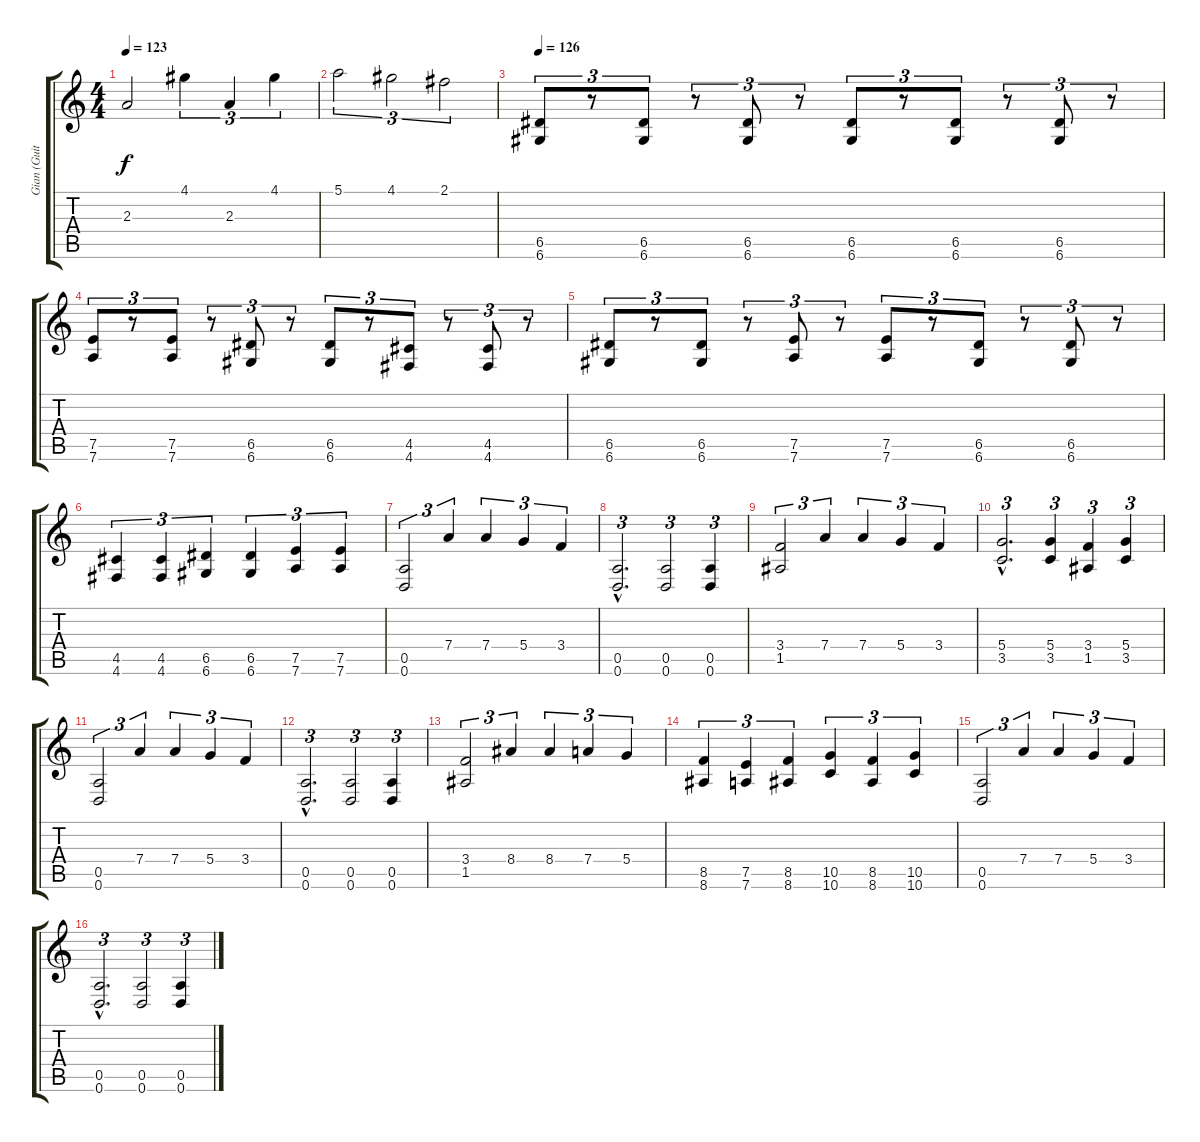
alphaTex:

\track ("Gian (Guitar)" "Gian (Guit") {instrument overdrivenguitar}
\staff {score tabs}
\tuning (E4 B3 G3 D3 A2 D2) {hide}
\ts (4 4)
\tempo 123
\clef g2
\ks c
2.3.2{dy f} 4.1.4{tu (3 2)} 2.3.4{tu (3 2)} 4.1.4{tu (3 2)} |
5.1.2{tu (3 2)} 4.1.2{tu (3 2)} 2.1.2{tu (3 2)} |
\tempo 126
(6.5 6.6).8{tu (3 2)} r.8{tu (3 2)} (6.5 6.6).8{tu (3 2)} r.8{tu (3 2)} (6.5 6.6).8{tu (3 2)} r.8{tu (3 2)} (6.5 6.6).8{tu (3 2)} r.8{tu (3 2)} (6.5 6.6).8{tu (3 2)} r.8{tu (3 2)} (6.5 6.6).8{tu (3 2)} r.8{tu (3 2)} |
(7.5 7.6).8{tu (3 2)} r.8{tu (3 2)} (7.5 7.6).8{tu (3 2)} r.8{tu (3 2)} (6.5 6.6).8{tu (3 2)} r.8{tu (3 2)} (6.5 6.6).8{tu (3 2)} r.8{tu (3 2)} (4.5 4.6).8{tu (3 2)} r.8{tu (3 2)} (4.5 4.6).8{tu (3 2)} r.8{tu (3 2)} |
(6.5 6.6).8{tu (3 2)} r.8{tu (3 2)} (6.5 6.6).8{tu (3 2)} r.8{tu (3 2)} (7.5 7.6).8{tu (3 2)} r.8{tu (3 2)} (7.5 7.6).8{tu (3 2)} r.8{tu (3 2)} (6.5 6.6).8{tu (3 2)} r.8{tu (3 2)} (6.5 6.6).8{tu (3 2)} r.8{tu (3 2)} |
(4.5 4.6).4{tu (3 2)} (4.5 4.6).4{tu (3 2)} (6.5 6.6).4{tu (3 2)} (6.5 6.6).4{tu (3 2)} (7.5 7.6).4{tu (3 2)} (7.5 7.6).4{tu (3 2)} |
(0.5 0.6).2{tu (3 2)} 7.4.4{tu (3 2)} 7.4.4{tu (3 2)} 5.4.4{tu (3 2)} 3.4.4{tu (3 2)} |
(0.5{hac} 0.6{hac}).2{d tu (3 2)} (0.5 0.6).2{tu (3 2)} (0.5 0.6).4{tu (3 2)} |
(3.4 1.5).2{tu (3 2)} 7.4.4{tu (3 2)} 7.4.4{tu (3 2)} 5.4.4{tu (3 2)} 3.4.4{tu (3 2)} |
(5.4{hac} 3.5{hac}).2{d tu (3 2)} (5.4 3.5).4{tu (3 2)} (3.4 1.5).4{tu (3 2)} (5.4 3.5).4{tu (3 2)} |
(0.5 0.6).2{tu (3 2)} 7.4.4{tu (3 2)} 7.4.4{tu (3 2)} 5.4.4{tu (3 2)} 3.4.4{tu (3 2)} |
(0.5{hac} 0.6{hac}).2{d tu (3 2)} (0.5 0.6).2{tu (3 2)} (0.5 0.6).4{tu (3 2)} |
(3.4 1.5).2{tu (3 2)} 8.4.4{tu (3 2)} 8.4.4{tu (3 2)} 7.4.4{tu (3 2)} 5.4.4{tu (3 2)} |
(8.5 8.6).4{tu (3 2)} (7.5 7.6).4{tu (3 2)} (8.5 8.6).4{tu (3 2)} (10.5 10.6).4{tu (3 2)} (8.5 8.6).4{tu (3 2)} (10.5 10.6).4{tu (3 2)} |
(0.5 0.6).2{tu (3 2)} 7.4.4{tu (3 2)} 7.4.4{tu (3 2)} 5.4.4{tu (3 2)} 3.4.4{tu (3 2)} |
(0.5{hac} 0.6{hac}).2{d tu (3 2)} (0.5 0.6).2{tu (3 2)} (0.5 0.6).4{tu (3 2)}
